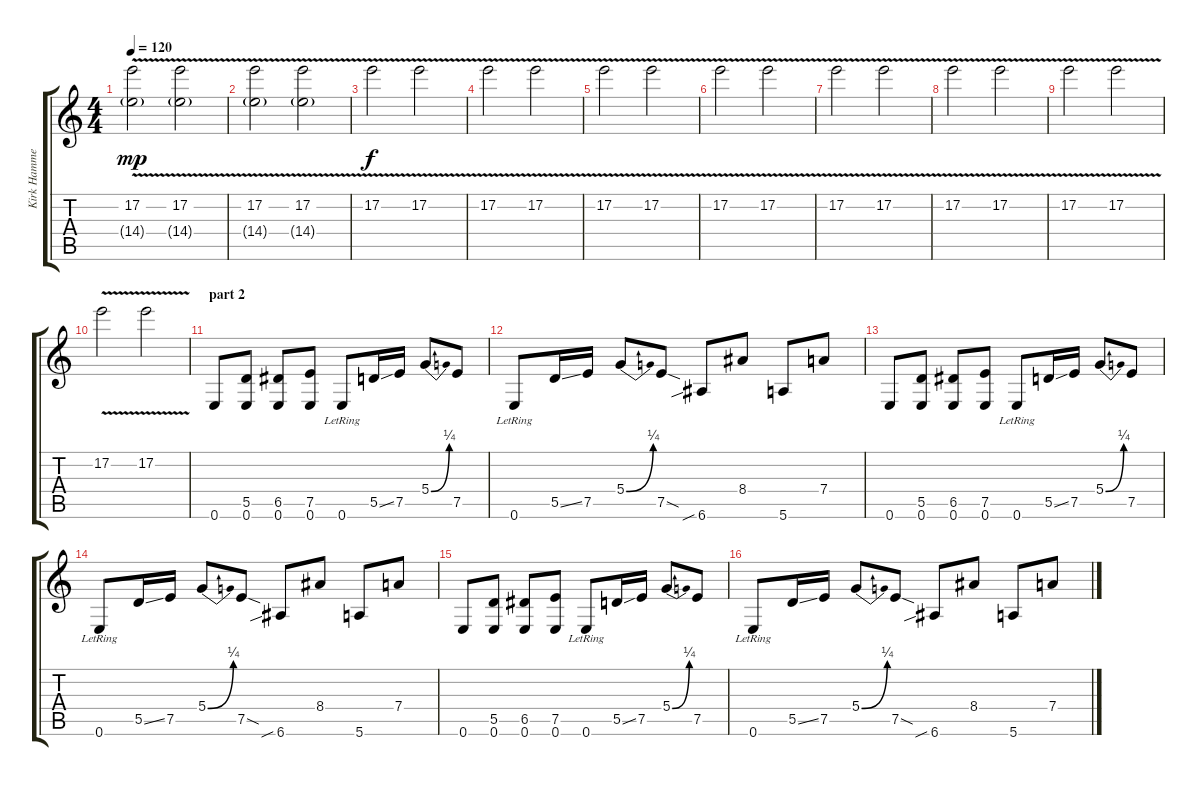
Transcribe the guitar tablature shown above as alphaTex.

\track ("Kirk Hammett" "Kirk Hamme") {instrument distortionguitar}
\staff {score tabs}
\tuning (E4 B3 G3 D3 A2 E2) {hide}
\ts (4 4)
\tempo 120
\clef g2
\ks c
(17.2{v} 14.4{g}).2{dy mp} (17.2{v} 14.4{g}).2 |
(17.2{v} 14.4{g}).2 (17.2{v} 14.4{g}).2 |
17.2{v}.2{dy f} 17.2{v}.2 |
17.2{v}.2 17.2{v}.2 |
17.2{v}.2 17.2{v}.2 |
17.2{v}.2 17.2{v}.2 |
17.2{v}.2 17.2{v}.2 |
17.2{v}.2 17.2{v}.2 |
17.2{v}.2 17.2{v}.2 |
17.2{v}.2 17.2{v}.2 |
\section ("" "part 2")
0.6.8 (5.5 0.6).8 (6.5 0.6).8 (7.5 0.6).8 0.6{lr}.8 5.5{ss}.16 7.5.16 5.4{be (bend 0 0 60 1)}.8 7.5.8 |
0.6{lr}.8 5.5{ss}.16 7.5.16 5.4{be (bend 0 0 60 1)}.8 7.5{sod}.8 6.6{sib}.8 8.4.8 5.6.8 7.4.8 |
0.6.8 (5.5 0.6).8 (6.5 0.6).8 (7.5 0.6).8 0.6{lr}.8 5.5{ss}.16 7.5.16 5.4{be (bend 0 0 60 1)}.8 7.5.8 |
0.6{lr}.8 5.5{ss}.16 7.5.16 5.4{be (bend 0 0 60 1)}.8 7.5{sod}.8 6.6{sib}.8 8.4.8 5.6.8 7.4.8 |
0.6.8 (5.5 0.6).8 (6.5 0.6).8 (7.5 0.6).8 0.6{lr}.8 5.5{ss}.16 7.5.16 5.4{be (bend 0 0 60 1)}.8 7.5.8 |
0.6{lr}.8 5.5{ss}.16 7.5.16 5.4{be (bend 0 0 60 1)}.8 7.5{sod}.8 6.6{sib}.8 8.4.8 5.6.8 7.4.8
